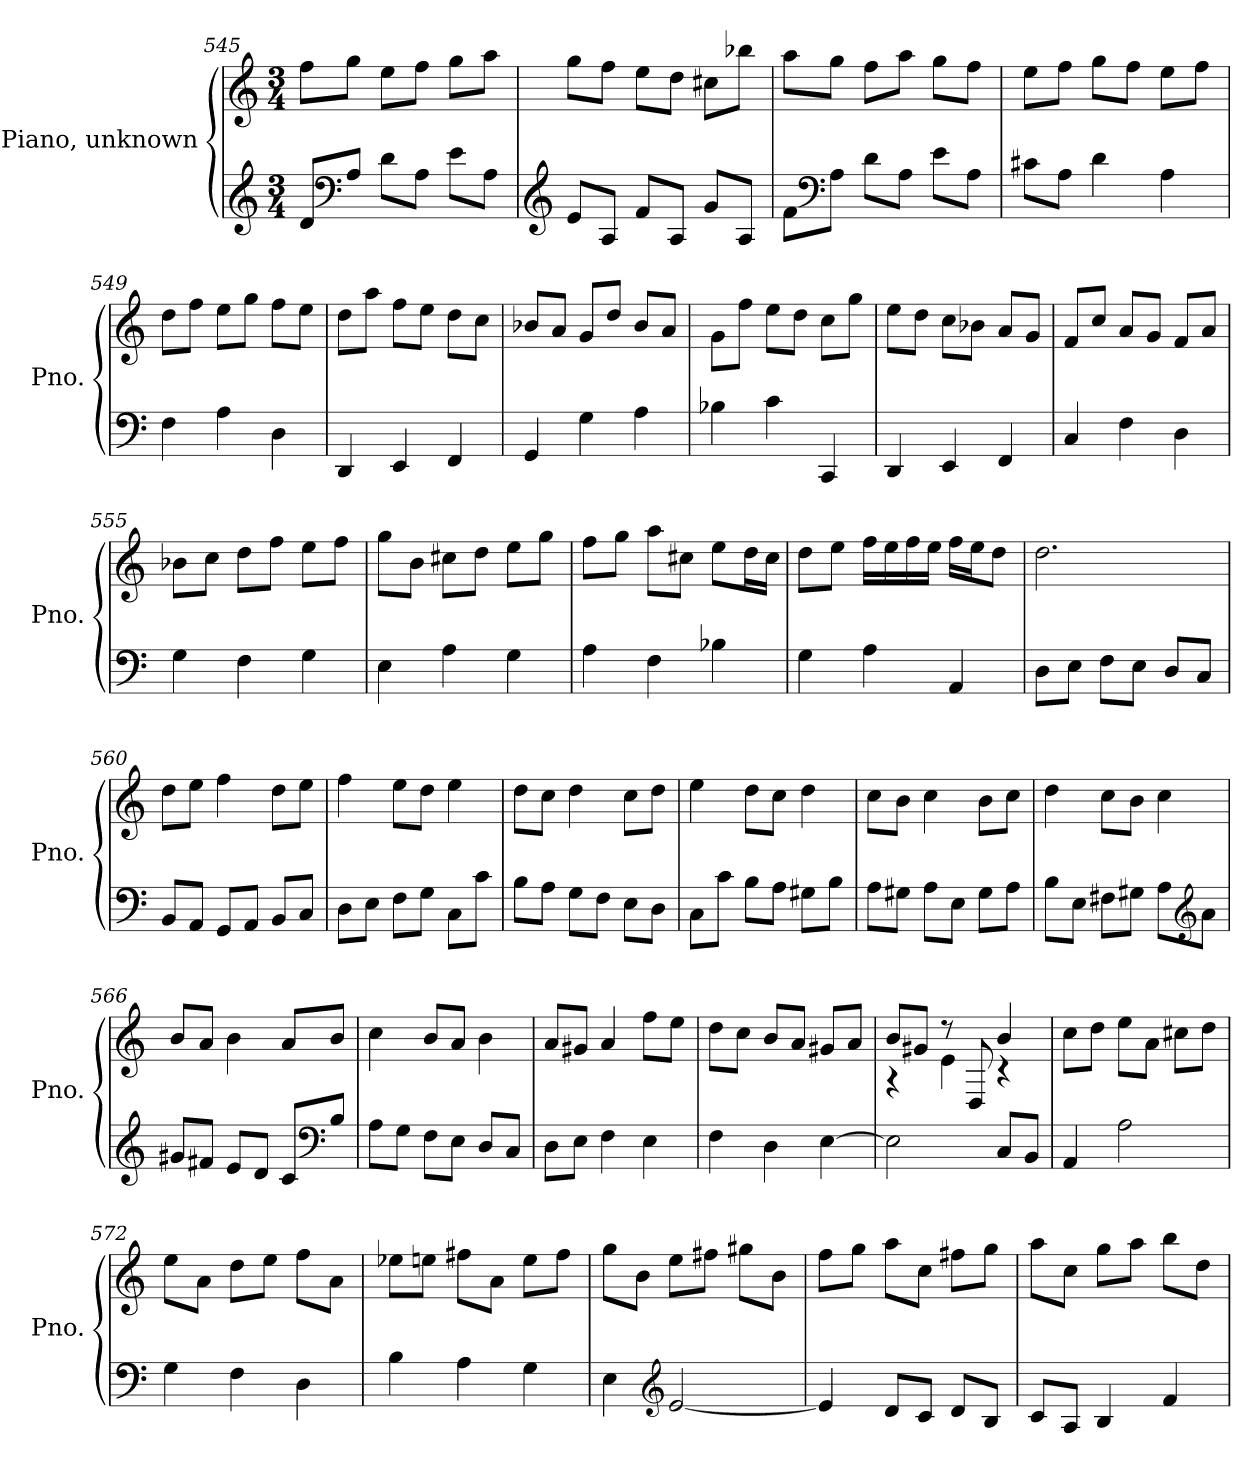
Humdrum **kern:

**kern	**kern
*part1	*part1
*staff2	*staff1
*I"Piano, unknown	*
*I'Pno.	*
!!LO:LB:g=z
*clefG2	*clefG2
*k[]	*k[]
*M3/4	*M3/4
=545	=545
8d/L	8ff\L
*clefF4	*
8A/J	8gg\J
8d\L	8ee\L
8A\J	8ff\J
8e\L	8gg\L
8A\J	8aa\J
=546	=546
*clefG2	*
8e/L	8gg\L
8A/J	8ff\J
8f/L	8ee\L
8A/J	8dd\J
8g/L	8cc#X\L
8A/J	8bb-X\J
=547	=547
8f\L	8aa\L
*clefF4	*
8A\J	8gg\J
8d\L	8ff\L
8A\J	8aa\J
8e\L	8gg\L
8A\J	8ff\J
=548	=548
8c#X\L	8ee\L
8A\J	8ff\J
4d\	8gg\L
.	8ff\J
4A\	8ee\L
.	8ff\J
=549	=549
4F\	8dd\L
.	8ff\J
4A\	8ee\L
.	8gg\J
4D\	8ff\L
.	8ee\J
!!LO:LB:g=z
=550	=550
4DD/	8dd\L
.	8aa\J
4EE/	8ff\L
.	8ee\J
4FF/	8dd\L
.	8cc\J
=551	=551
4GG/	8b-X/L
.	8a/J
4G\	8g/L
.	8dd/J
4A\	8b-/L
.	8a/J
=552	=552
4B-X\	8g\L
.	8ff\J
4c\	8ee\L
.	8dd\J
4CC/	8cc\L
.	8gg\J
=553	=553
4DD/	8ee\L
.	8dd\J
4EE/	8cc\L
.	8b-X\J
4FF/	8a/L
.	8g/J
=554	=554
4C/	8f/L
.	8cc/J
4F\	8a/L
.	8g/J
4D\	8f/L
.	8a/J
=555	=555
4G\	8b-X\L
.	8cc\J
4F\	8dd\L
.	8ff\J
4G\	8ee\L
.	8ff\J
!!LO:LB:g=z
=556	=556
4E\	8gg\L
.	8b\J
4A\	8cc#X\L
.	8dd\J
4G\	8ee\L
.	8gg\J
=557	=557
4A\	8ff\L
.	8gg\J
4F\	8aa\L
.	8cc#X\J
4B-X\	8ee\L
.	16dd\L
.	16cc#\JJ
=558	=558
4G\	8dd\L
.	8ee\J
4A\	16ff\LL
.	16ee\
.	16ff\
.	16ee\JJ
4AA/	16ff\LL
.	16ee\J
.	8dd\J
=559	=559
8D\L	2.dd\
8E\J	.
8F\L	.
8E\J	.
8D/L	.
8C/J	.
=560	=560
8BB/L	8dd\L
8AA/J	8ee\J
8GG/L	4ff\
8AA/J	.
8BB/L	8dd\L
8C/J	8ee\J
=561	=561
8D\L	4ff\
8E\J	.
8F\L	8ee\L
8G\J	8dd\J
8C\L	4ee\
8c\J	.
!!LO:LB:g=z
=562	=562
8B\L	8dd\L
8A\J	8cc\J
8G\L	4dd\
8F\J	.
8E\L	8cc\L
8D\J	8dd\J
=563	=563
8C\L	4ee\
8c\J	.
8B\L	8dd\L
8A\J	8cc\J
8G#X\L	4dd\
8B\J	.
=564	=564
8A\L	8cc\L
8G#X\J	8b\J
8A\L	4cc\
8E\J	.
8G#\L	8b\L
8A\J	8cc\J
=565	=565
8B\L	4dd\
8E\J	.
8F#X\L	8cc\L
8G#X\J	8b\J
8A\L	4cc\
*clefG2	*
8a\J	.
=566	=566
8g#X/L	8b/L
8f#X/J	8a/J
8e/L	4b\
8d/J	.
8c/L	8a/L
*clefF4	*
8B/J	8b/J
!!LO:LB:g=z
=567	=567
8A\L	4cc\
8G\J	.
8F\L	8b/L
8E\J	8a/J
8D/L	4b\
8C/J	.
=568	=568
8D\L	8a/L
8E\J	8g#X/J
4F\	4a/
4E\	8ff\L
.	8ee\J
=569	=569
4F\	8dd\L
.	8cc\J
4D\	8b/L
.	8a/J
[4E\	8g#X/L
.	8a/J
=570	=570
*	*^
2E\]	8b/L	4r
.	8g#X/J	.
.	8r	4e\
.	8D/	.
8C/L	4b/	4r
8BB/J	.	.
*	*v	*v
=571	=571
4AA/	8cc\L
.	8dd\J
2A\	8ee\L
.	8a\J
.	8cc#X\L
.	8dd\J
=572	=572
4G\	8ee\L
.	8a\J
4F\	8dd\L
.	8ee\J
4D\	8ff\L
.	8a\J
!!LO:PB:g=z
=573	=573
4B\	8ee-X\L
.	8een\J
4A\	8ff#X\L
.	8a\J
4G\	8ee\L
.	8ff#\J
=574	=574
4E\	8gg\L
.	8b\J
*clefG2	*
[2e/	8ee\L
.	8ff#X\J
.	8gg#X\L
.	8b\J
=575	=575
4e/]	8ff\L
.	8gg\J
8d/L	8aa\L
8c/J	8cc\J
8d/L	8ff#X\L
8B/J	8gg\J
=576	=576
8c/L	8aa\L
8A/J	8cc\J
4B/	8gg\L
.	8aa\J
4f/	8bb\L
.	8dd\J
=	=
*-	*-
